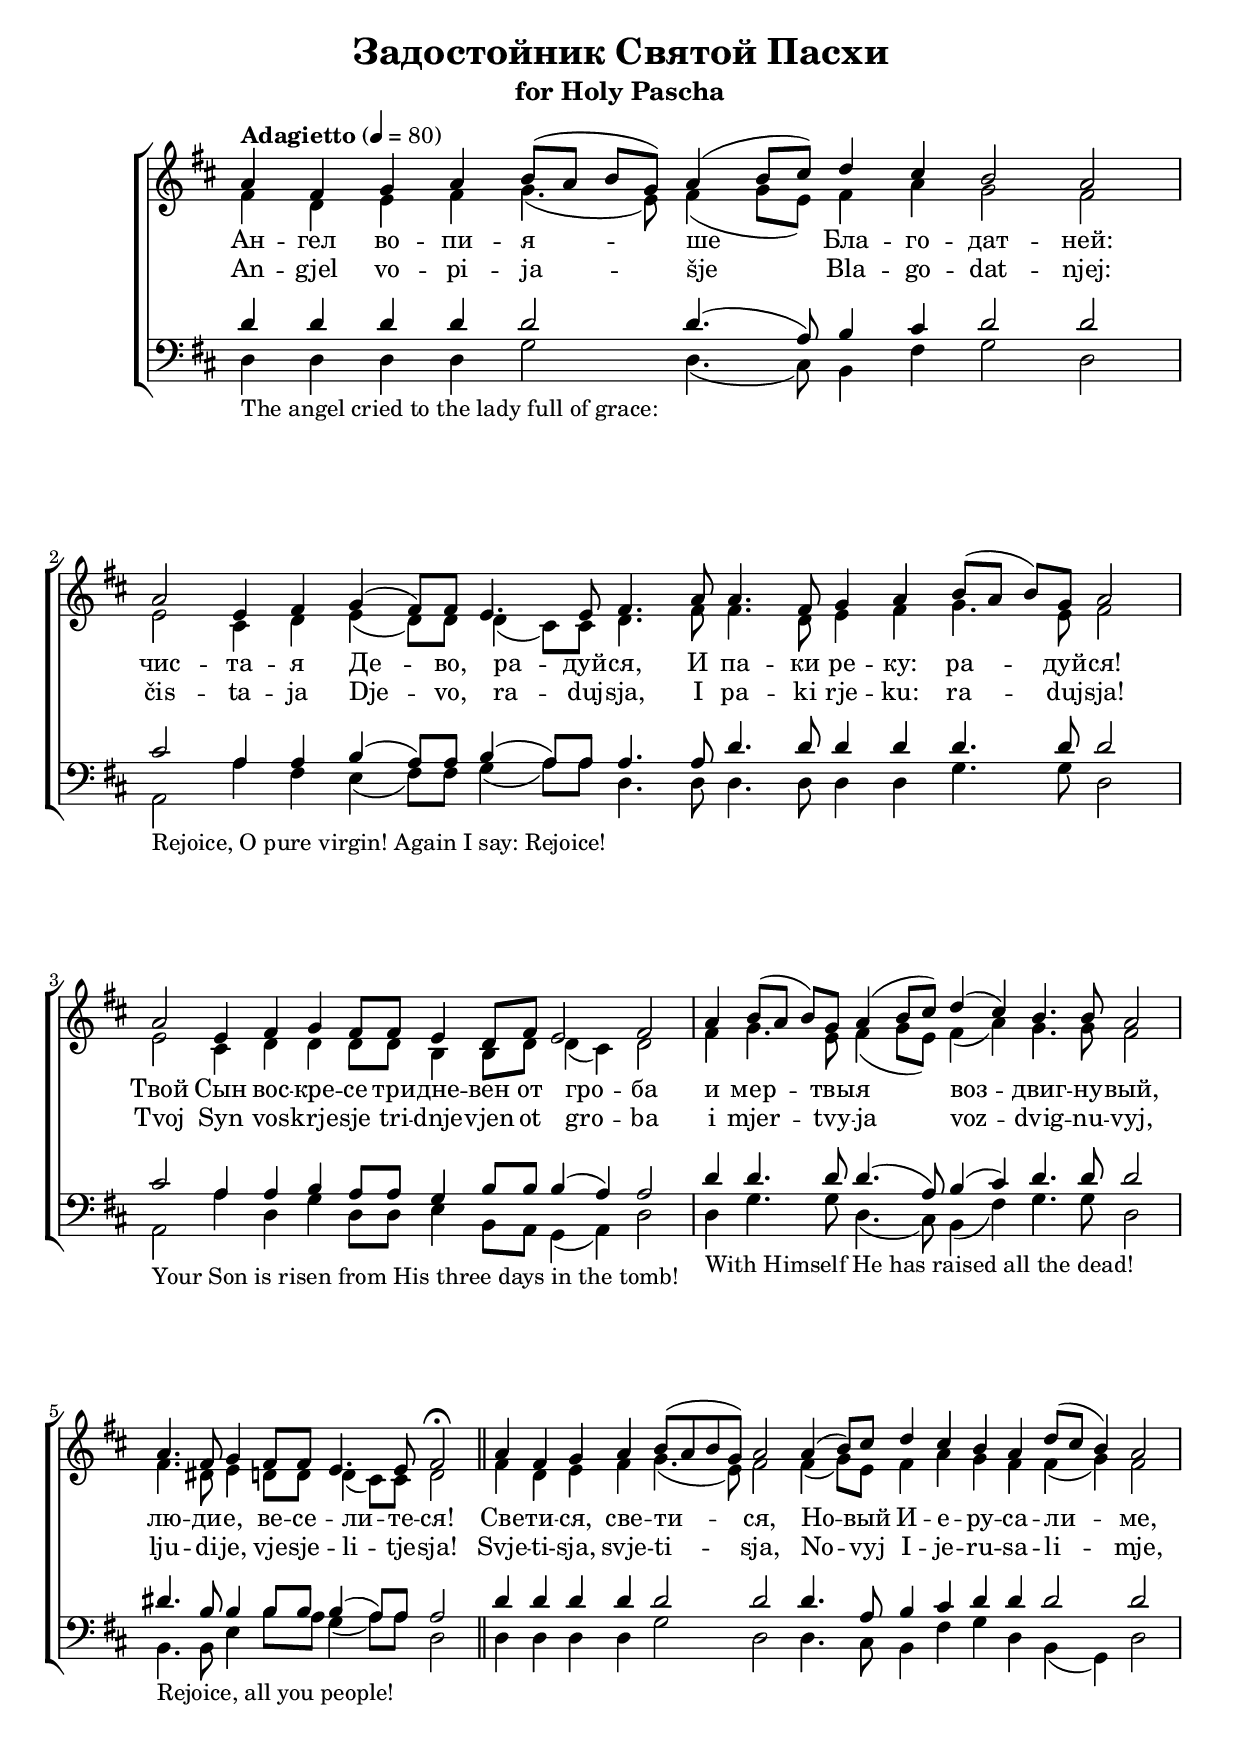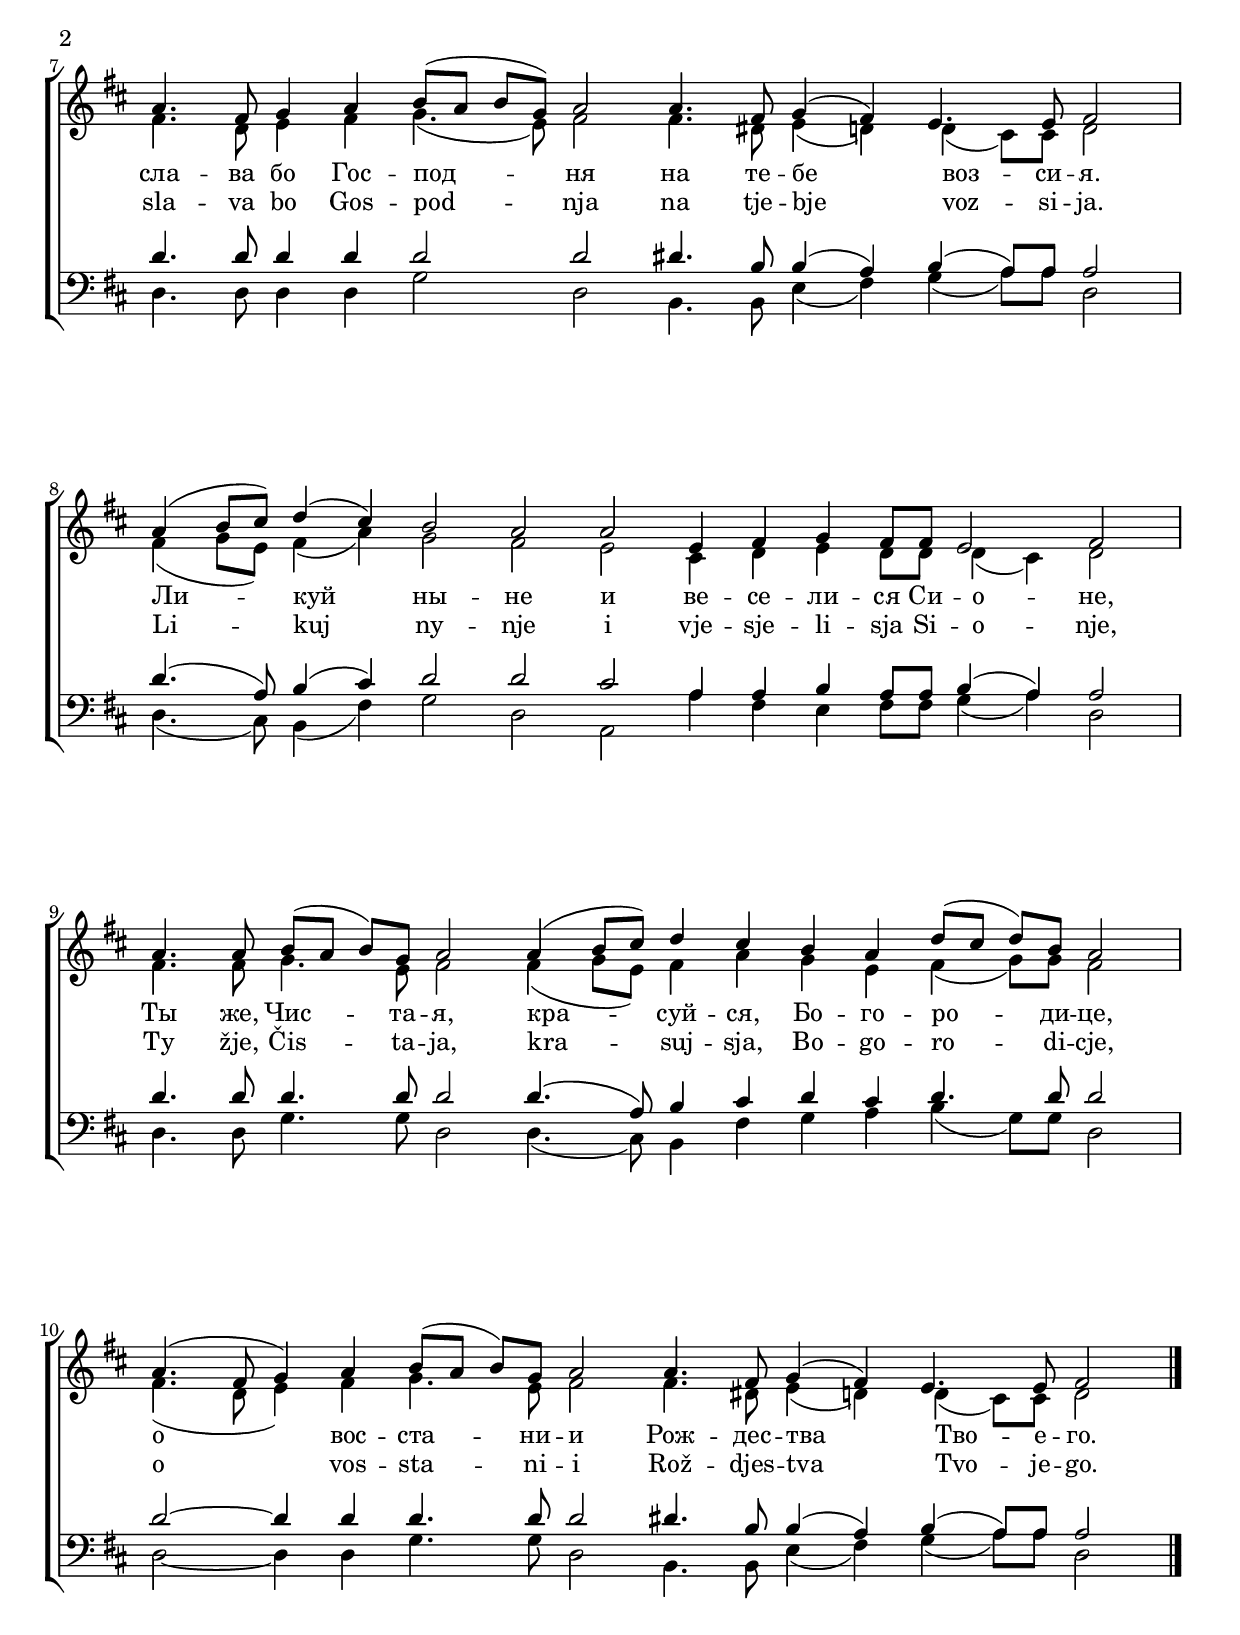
\version "2.18.2"

global = {
	\key d \major
	\tempo Adagietto 4 = 80
}

\header {
	title = "Задостойник Святой Пасхи"
	subtitle = "for Holy Pascha"
	composer = ""
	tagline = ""
}

\paper {
	systems-per-page = #4
	%system-count = #0
	page-count = #2
}

Cyrillic = \lyricmode {
	Ан -- гел во -- пи -- я -- ше Бла -- го -- дат -- ней:
	чис -- та -- я Де -- во, ра -- дуй -- ся, И па -- ки ре -- ку: ра -- дуй -- ся!
	Твой Сын вос -- кре -- се три -- дне -- вен от гро -- ба
	и мер -- твы -- я воз -- двиг -- ну -- вый,
	лю -- ди -- е, ве -- се -- ли -- те -- ся!

	Све -- ти -- ся, све -- ти -- ся, Но -- вый И -- е -- ру -- са -- ли -- ме,
	сла -- ва бо Гос -- под -- ня на те -- бе воз -- си -- я.
	Ли -- куй ны -- не и ве -- се -- ли -- ся Си -- о -- не,
	Ты же, Чис -- та -- я, кра -- суй -- ся, Бо -- го -- ро -- ди -- це,
	о вос -- ста -- ни -- и Рож -- дес -- тва Тво -- е -- го.
}

Latin = \lyricmode {
	An -- gjel vo -- pi -- ja -- šje Bla -- go -- dat -- njej:
	čis -- ta -- ja Dje -- vo, ra -- duj -- sja, I pa -- ki rje -- ku: ra -- duj -- sja!
	Tvoj Syn vos -- krje -- sje tri -- dnje -- vjen ot gro -- ba
	i mjer -- tvy -- ja voz -- dvig -- nu -- vyj,
	lju -- di -- je, vje -- sje -- li -- tje -- sja!

	Svje -- ti -- sja, svje -- ti -- sja, No -- vyj I -- je -- ru -- sa -- li -- mje,
	sla -- va bo Gos -- pod -- nja na tje -- bje voz -- si -- ja.
	Li -- kuj ny -- nje i vje -- sje -- li -- sja Si -- o -- nje,
	Ty žje, Čis -- ta -- ja, kra -- suj -- sja, Bo -- go -- ro -- di -- cje,
	o vos -- sta -- ni -- i Rož -- djes -- tva Tvo -- je -- go.
}

sopMusic = \relative {
	\time 14/4 a'4 fis g a b8( a b g) a4( b8 cis) d4 cis b2 a |
	\time 18/4 a e4 fis g( fis8) fis e4. e8 fis4. a8 a4. fis8 g4 a b8( a b) g a2 |
	\time 12/4 a e4 fis g fis8 fis e4 d8 fis e2 fis |
	\time 11/4 a4 b8( a b) g a4( b8 cis) d4( cis) b4. b8 a2 |
	\time 8/4 a4. fis8 g4 fis8 fis e4. e8 fis2 \fermata \bar "||"

	\time 18/4 a4 fis g a b8( a b g) a2 a4( b8) cis d4 cis b a d8( cis b4) a2 |
	\time 16/4 a4. fis8 g4 a b8( a b g) a2 a4. fis8 g4( fis) e4. e8 fis2 |
	\time 18/4 a4( b8 cis) d4( cis) b2 a a e4 fis g fis8 fis e2 fis |
	\time 16/4 a4. a8 b( a b) g a2 a4( b8 cis) d4 cis b a d8( cis d) b a2 |
	\time 16/4 a4.( fis8 g4) a b8( a b) g a2 a4. fis8 g4( fis) e4. e8 fis2 \bar "|."
}

altoMusic = \relative {
	fis'4 d e fis g4.( e8) fis4( g8 e) fis4 a g2 fis |
	e cis4 d e( d8) d d4( cis8) cis d4. fis8 fis4. d8 e4 fis g4. e8 fis2 |
	e cis4 d d d8 d b4 b8 d d4( cis) d2 |
	fis4 g4. e8 fis4( g8 e) fis4( a) g4. g8 fis2 |
	fis4. dis8 e4 d8 d d4( cis8) cis d2 |

	fis4 d e fis g4.( e8) fis2 fis4( g8) e fis4 a g fis fis( g) fis2 |
	fis4. d8 e4 fis g4.( e8) fis2 fis4. dis8 e4( d) d( cis8) cis d2 |
	fis4( g8 e) fis4( a) g2 fis e cis4 d e d8 d d4( cis) d2 |
	fis4. fis8 g4. e8 fis2 fis4( g8 e) fis4 a g e fis( g8) g fis2 |
	fis4.( d8 e4) fis g4. e8 fis2 fis4. dis8 e4( d) d( cis8) cis d2 
}

tenorMusic = \relative {
	d'4 d d d d2 d4.( a8) b4 cis d2 d |
	cis a4 a b( a8) a b4( a8) a a4. a8 d4. d8 d4 d d4. d8 d2 |
	cis2 a4 a b a8 a g4 b8 b b4( a) a2 |
	d4 d4. d8 d4.( a8) b4( cis) d4. d8 d2 |
	dis4. b8 b4 b8 b b4( a8) a a2 |

	d4 d d d d2 d d4. a8 b4 cis d d d2 d |
	d4. d8 d4 d d2 d dis4. b8 b4( a) b( a8) a a2 |
	d4.( a8) b4( cis) d2 d cis a4 a b a8 a b4( a) a2 |
	d4. d8 d4. d8 d2 d4.( a8) b4 cis d cis d4. d8 d2 |
	d2~ d4 d d4. d8 d2 dis4. b8 b4( a) b( a8) a a2
}

bassMusic = \relative {
	d4_\markup{The angel cried to the lady full of grace:} d d d g2 d4. (cis8) b4 fis' g2 d |
	a_\markup{Rejoice, O pure virgin! Again I say: Rejoice!} a'4 fis e( fis8) fis g4( a8) a d,4. d8 d4. d8 d4 d g4. g8 d2 |
	a2_\markup{Your Son is risen from His three days in the tomb!} a'4 d, g d8 d e4 b8 a g4( a) d2 |
	d4_\markup{With Himself He has raised all the dead!} g4. g8 d4. (cis8) b4( fis') g4. g8 d2 |
	b4._\markup{Rejoice, all you people!} b8 e4 b'8 a g4( a8) a d,2 |

	%TODO: include translation for second part
	d4 d d d g2 d d4. cis8 b4 fis' g d b( g) d'2 |
	d4. d8 d4 d g2 d b4. b8 e4( fis) g( a8) a d,2 |
	d4.( cis8) b4( fis') g2 d a a'4 fis e fis8 fis g4( a) d,2 |
	d4. d8 g4. g8 d2 d4.( cis8) b4 fis' g a b4( g8) g d2 |
	d~ d4 d g4. g8 d2 b4. b8 e4( fis) g( a8) a d,2
}

\include "TEMPLATES_DIRECTORY/satb_notime.ily"

%{
\markup {
	\wordwrap {
		The angel cried to the lady full of grace:
		Rejoice, O pure virgin! Again I say: Rejoice!
		Your Son is risen from His three days in the tomb!
		With Himself He has raised all the dead!
		Rejoice, all you people!
	}
}
%}
